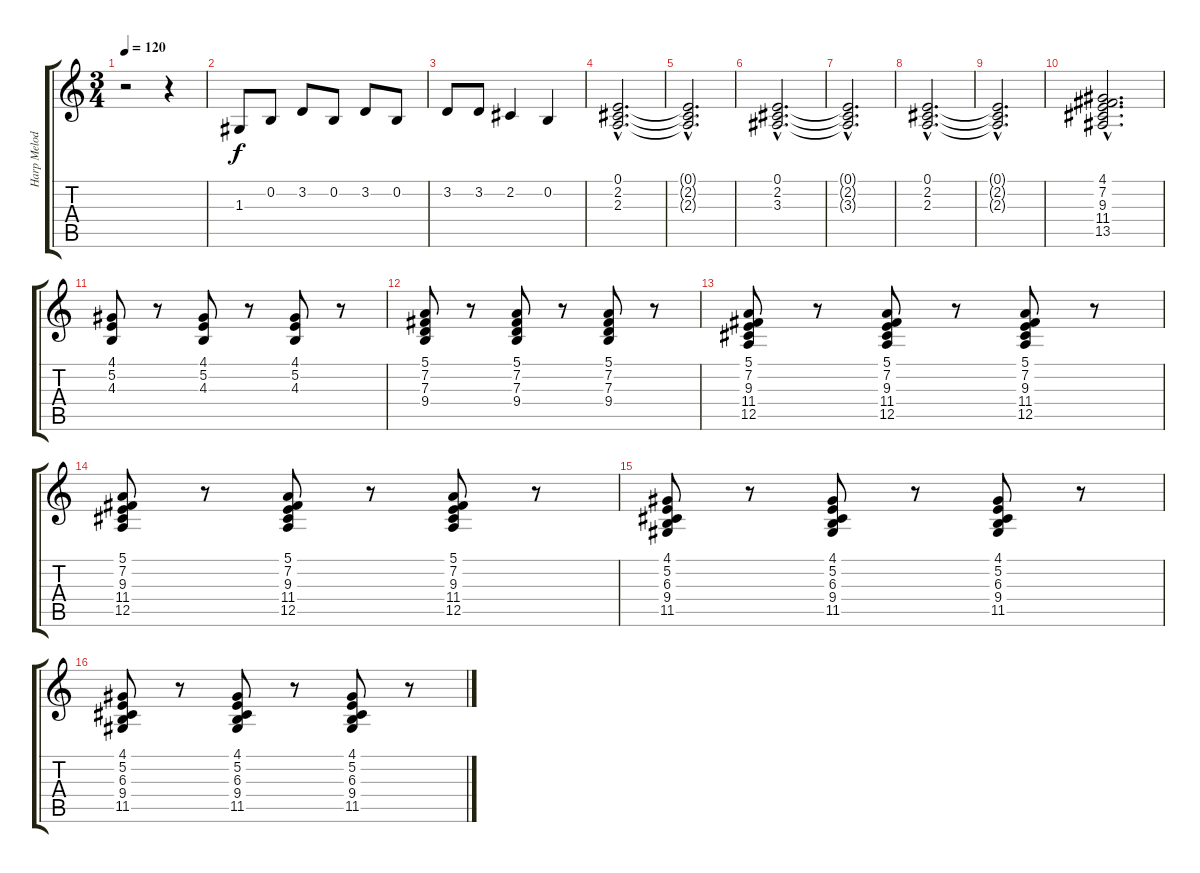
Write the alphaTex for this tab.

\track ("Harp Melody" "Harp Melod") {instrument orchestralharp}
\staff {score tabs}
\tuning (E4 B3 G3 D3 A2 E2) {hide}
\ts (3 4)
\tempo 120
\clef g2
\ks c
r.2{dy f} r.4 |
1.3.8 0.2.8 3.2.8 0.2.8 3.2.8 0.2.8 |
3.2.8 3.2.8 2.2.4 0.2.4 |
(0.1{hac} 2.2{hac} 2.3{hac}).2{d} |
(0.1{hac t} 2.2{hac t} 2.3{hac t}).2{d} |
(0.1{hac} 2.2{hac} 3.3{hac}).2{d} |
(0.1{hac t} 2.2{hac t} 3.3{hac t}).2{d} |
(0.1{hac} 2.2{hac} 2.3{hac}).2{d} |
(0.1{hac t} 2.2{hac t} 2.3{hac t}).2{d} |
(4.1{hac} 7.2{hac} 9.3{hac} 11.4{hac} 13.5{hac}).2{d} |
(4.1 5.2 4.3).8 r.8 (4.1 5.2 4.3).8 r.8 (4.1 5.2 4.3).8 r.8 |
(5.1 7.2 7.3 9.4).8 r.8 (5.1 7.2 7.3 9.4).8 r.8 (5.1 7.2 7.3 9.4).8 r.8 |
(5.1 7.2 9.3 11.4 12.5).8 r.8 (5.1 7.2 9.3 11.4 12.5).8 r.8 (5.1 7.2 9.3 11.4 12.5).8 r.8 |
(5.1 7.2 9.3 11.4 12.5).8 r.8 (5.1 7.2 9.3 11.4 12.5).8 r.8 (5.1 7.2 9.3 11.4 12.5).8 r.8 |
(4.1 5.2 6.3 9.4 11.5).8 r.8 (4.1 5.2 6.3 9.4 11.5).8 r.8 (4.1 5.2 6.3 9.4 11.5).8 r.8 |
(4.1 5.2 6.3 9.4 11.5).8 r.8 (4.1 5.2 6.3 9.4 11.5).8 r.8 (4.1 5.2 6.3 9.4 11.5).8 r.8
